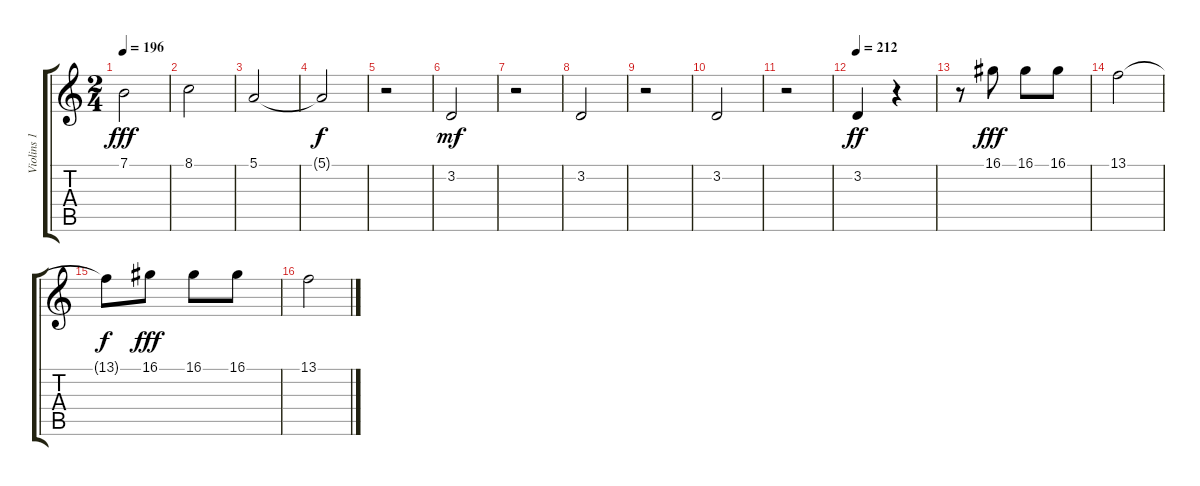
\track ("Violins 1" "Violins 1") {instrument stringensemble1}
\staff {score tabs}
\tuning (E4 B3 G3 D3 A2 E2) {hide}
\ts (2 4)
\tempo 196
\clef g2
\ks c
7.1.2{dy fff} |
8.1.2 |
5.1.2 |
5.1{t}.2{dy f} |
r.2 |
3.2.2{dy mf} |
r.2 |
3.2.2 |
r.2 |
3.2.2 |
r.2 |
\tempo 212
3.2.4{dy ff} r.4 |
r.8 16.1.8{dy fff} 16.1.8 16.1.8 |
13.1.2 |
13.1{t}.8{dy f} 16.1.8{dy fff} 16.1.8 16.1.8 |
13.1.2
